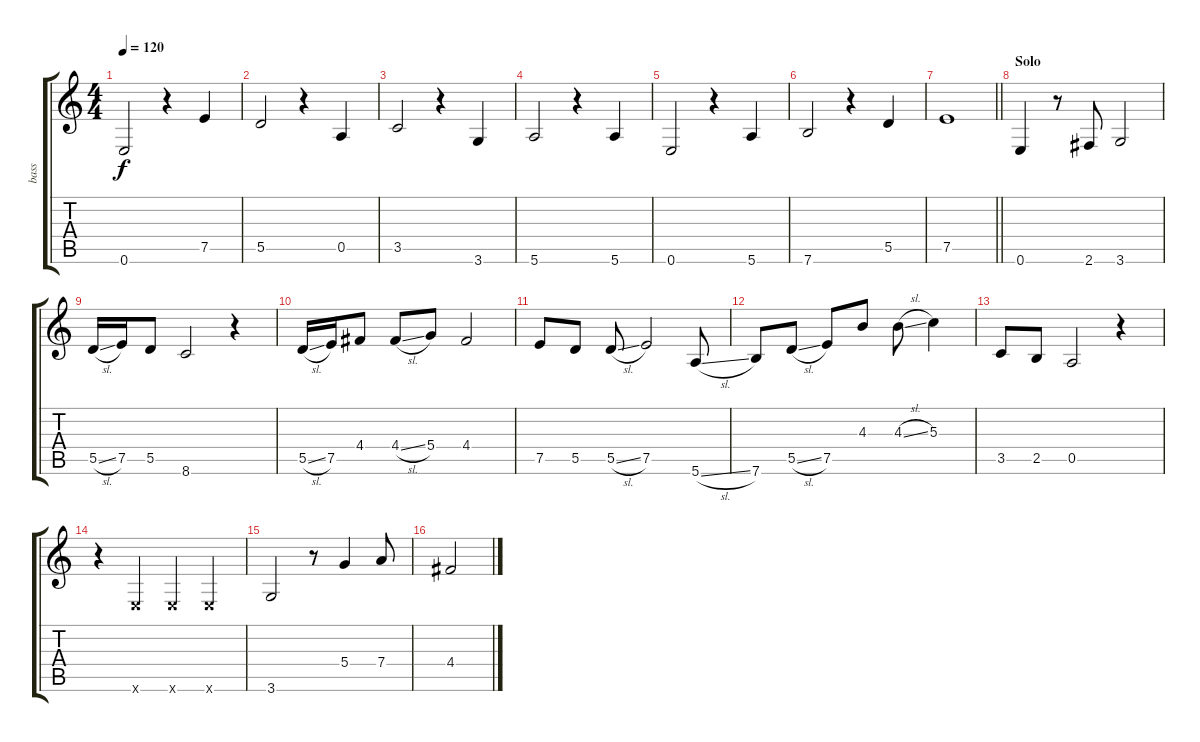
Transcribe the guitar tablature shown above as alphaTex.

\track ("bass" "bass") {instrument electricbassfinger}
\staff {score tabs}
\tuning (E4 B3 G3 D3 A2 E2) {hide}
\ts (4 4)
\tempo 120
\clef g2
\ks c
0.6.2{dy f} r.4 7.5.4 |
5.5.2 r.4 0.5.4 |
3.5.2 r.4 3.6.4 |
5.6.2 r.4 5.6.4 |
0.6.2 r.4 5.6.4 |
7.6.2 r.4 5.5.4 |
\barLineRight lightlight
7.5.1 |
\section ("" "Solo")
0.6.4 r.8 2.6.8 3.6.2 |
5.5{sl}.16 7.5.16 5.5.8 8.6.2 r.4 |
5.5{sl}.16 7.5.16 4.4.8 4.4{sl}.8 5.4.8 4.4.2 |
7.5.8 5.5.8 5.5{sl}.8 7.5.2 5.6{sl}.8 |
7.6.8 5.5{sl}.8 7.5.8 4.3.8 4.3{sl}.8 5.3.4 |
3.5.8 2.5.8 0.5.2 r.4 |
r.4 0.6{x}.4 0.6{x}.4 0.6{x}.4 |
3.6.2 r.8 5.4.4 7.4.8 |
4.4.2
